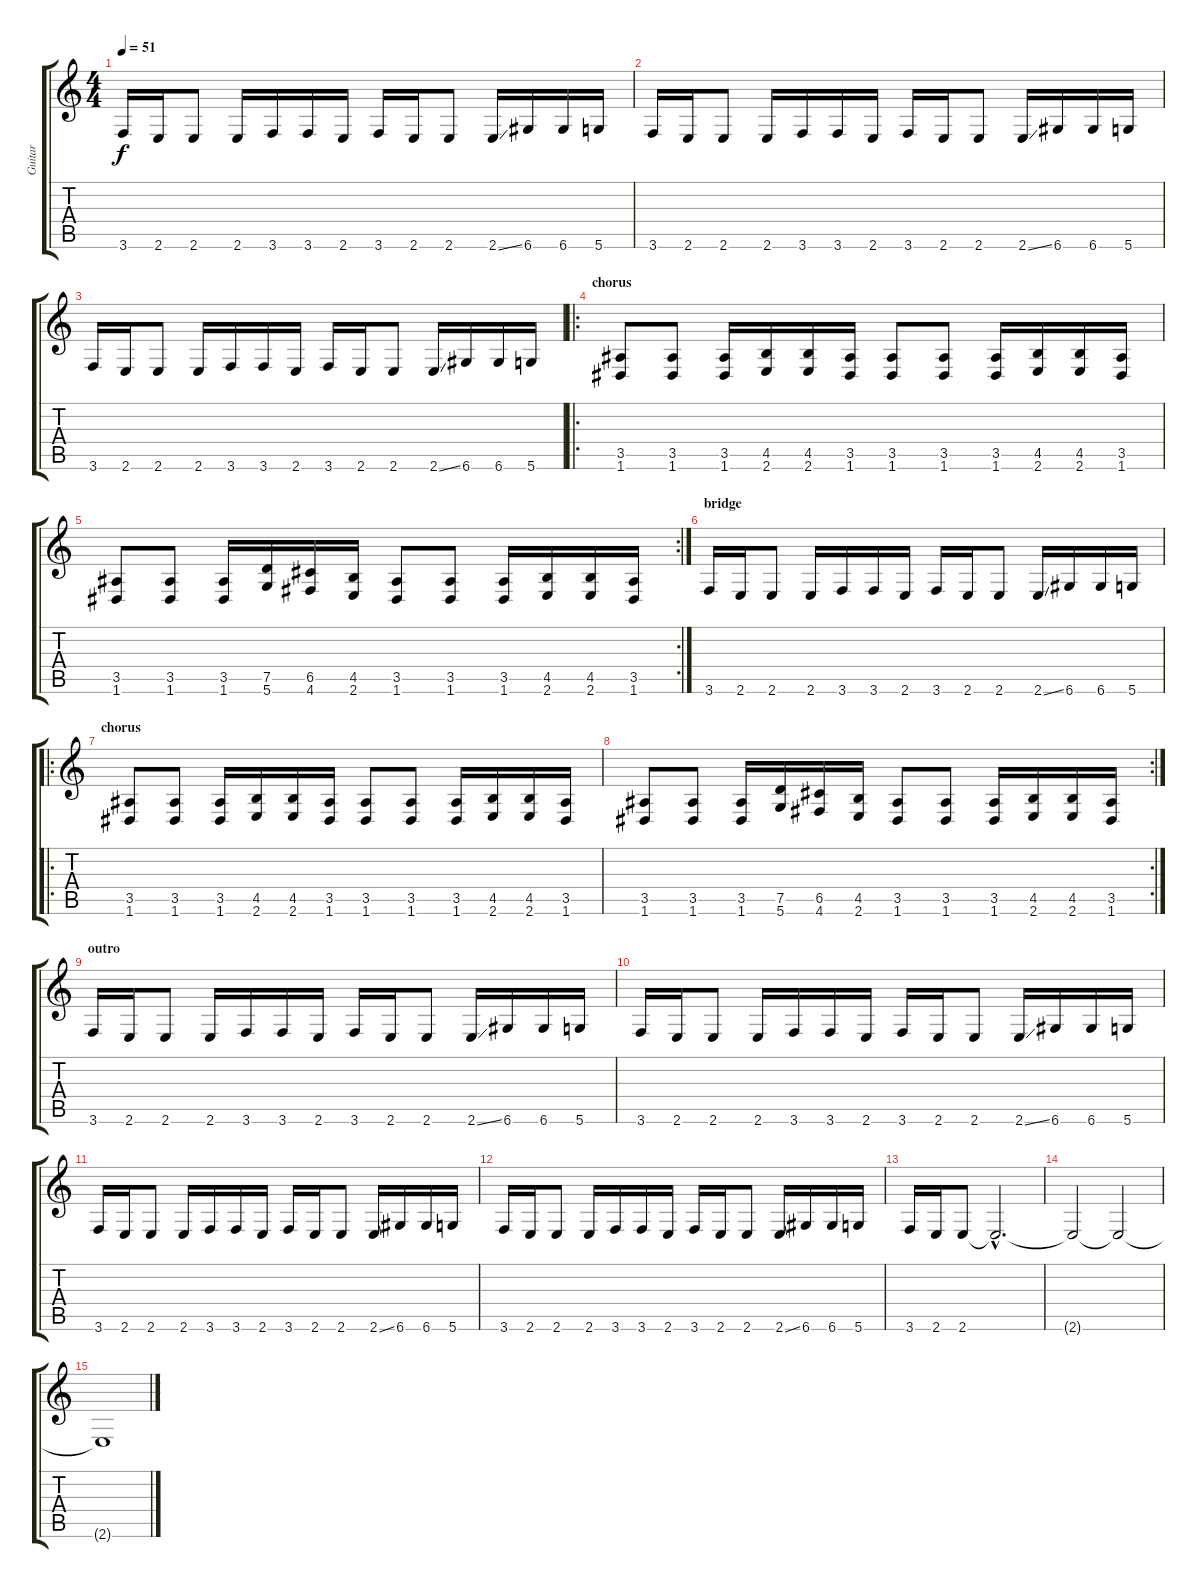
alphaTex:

\track ("Guitar" "Guitar") {instrument overdrivenguitar}
\staff {score tabs}
\tuning (D4 A3 F3 C3 G2 D2) {hide}
\ts (4 4)
\tempo 51
\clef g2
\ks c
3.6.16{dy f} 2.6.16 2.6.8 2.6.16 3.6.16 3.6.16 2.6.16 3.6.16 2.6.16 2.6.8 2.6{ss}.16 6.6.16 6.6.16 5.6.16 |
3.6.16 2.6.16 2.6.8 2.6.16 3.6.16 3.6.16 2.6.16 3.6.16 2.6.16 2.6.8 2.6{ss}.16 6.6.16 6.6.16 5.6.16 |
3.6.16 2.6.16 2.6.8 2.6.16 3.6.16 3.6.16 2.6.16 3.6.16 2.6.16 2.6.8 2.6{ss}.16 6.6.16 6.6.16 5.6.16 |
\ro
\section ("" "chorus")
(3.5 1.6).8 (3.5 1.6).8 (3.5 1.6).16 (4.5 2.6).16 (4.5 2.6).16 (3.5 1.6).16 (3.5 1.6).8 (3.5 1.6).8 (3.5 1.6).16 (4.5 2.6).16 (4.5 2.6).16 (3.5 1.6).16 |
\rc 2
(3.5 1.6).8 (3.5 1.6).8 (3.5 1.6).16 (7.5 5.6).16 (6.5 4.6).16 (4.5 2.6).16 (3.5 1.6).8 (3.5 1.6).8 (3.5 1.6).16 (4.5 2.6).16 (4.5 2.6).16 (3.5 1.6).16 |
\section ("" "bridge")
3.6.16 2.6.16 2.6.8 2.6.16 3.6.16 3.6.16 2.6.16 3.6.16 2.6.16 2.6.8 2.6{ss}.16 6.6.16 6.6.16 5.6.16 |
\ro
\section ("" "chorus")
(3.5 1.6).8 (3.5 1.6).8 (3.5 1.6).16 (4.5 2.6).16 (4.5 2.6).16 (3.5 1.6).16 (3.5 1.6).8 (3.5 1.6).8 (3.5 1.6).16 (4.5 2.6).16 (4.5 2.6).16 (3.5 1.6).16 |
\rc 2
(3.5 1.6).8 (3.5 1.6).8 (3.5 1.6).16 (7.5 5.6).16 (6.5 4.6).16 (4.5 2.6).16 (3.5 1.6).8 (3.5 1.6).8 (3.5 1.6).16 (4.5 2.6).16 (4.5 2.6).16 (3.5 1.6).16 |
\section ("" "outro")
3.6.16 2.6.16 2.6.8 2.6.16 3.6.16 3.6.16 2.6.16 3.6.16 2.6.16 2.6.8 2.6{ss}.16 6.6.16 6.6.16 5.6.16 |
3.6.16 2.6.16 2.6.8 2.6.16 3.6.16 3.6.16 2.6.16 3.6.16 2.6.16 2.6.8 2.6{ss}.16 6.6.16 6.6.16 5.6.16 |
3.6.16 2.6.16 2.6.8 2.6.16 3.6.16 3.6.16 2.6.16 3.6.16 2.6.16 2.6.8 2.6{ss}.16 6.6.16 6.6.16 5.6.16 |
3.6.16 2.6.16 2.6.8 2.6.16 3.6.16 3.6.16 2.6.16 3.6.16 2.6.16 2.6.8 2.6{ss}.16 6.6.16 6.6.16 5.6.16 |
3.6.16 2.6.16 2.6.8 2.6{hac t}.2{d} |
2.6{t}.2 2.6{t}.2{volume 0} |
2.6{t}.1
